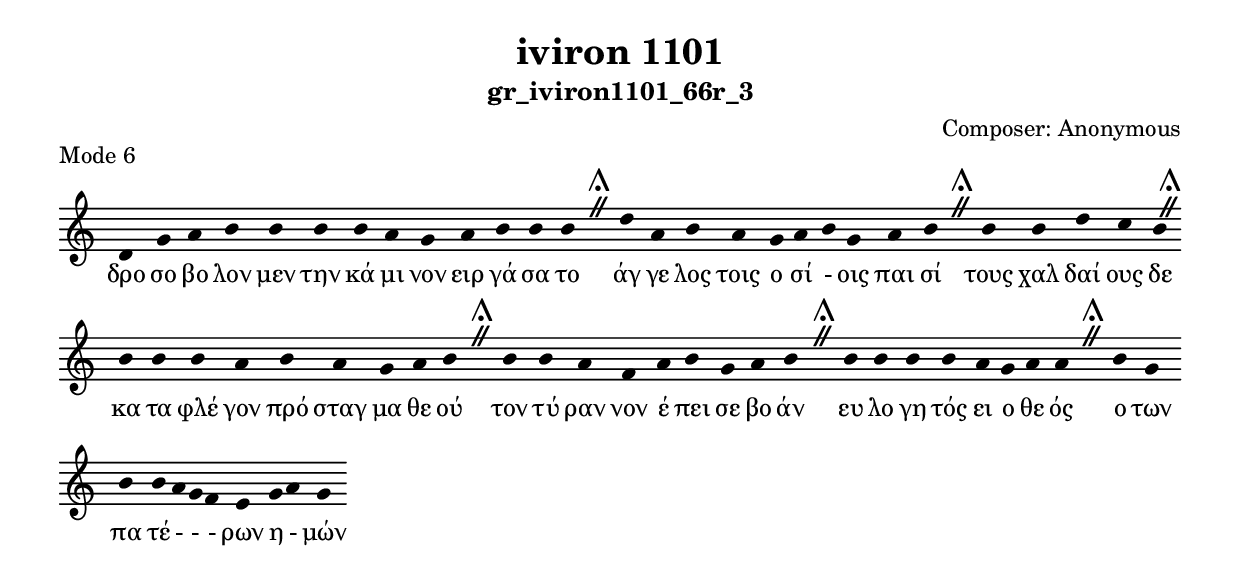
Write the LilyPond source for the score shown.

\include "gregorian.ly"

	\header {
 	  title = "iviron 1101"
	  subtitle = "gr_iviron1101_66r_3"
	  composer = "Composer: Αnonymous"
	  piece = "Mode 6"
	}

	chant = {
	  d'4 g'4 a'4 b'4 b'4 b'4 b'4 a'4 g'4 a'4 b'4 b'4 b'4 \divisioMaior
 d''4 a'4 b'4 a'4 g'4 a'4 b'4 g'4 a'4 b'4 \divisioMaior
 b'4 b'4 d''4 c''4 b'4 \divisioMaior
 b'4 b'4 b'4 a'4 b'4 a'4 g'4 a'4 b'4 \divisioMaior
 b'4 b'4 a'4 f'4 a'4 b'4 g'4 a'4 b'4 \divisioMaior
 b'4 b'4 b'4 b'4 a'4 g'4 a'4 a'4 \divisioMaior
 b'4 g'4 b'4 b'4 a'4 g'4 f'4 e'4 g'4 a'4 g'4\finalis
	}

	verba = \lyricmode {δρο σο βο λον μεν την κά μι νον ειρ γά σα το 
άγ γε λος τοις ο σί - οις παι σί 
τους χαλ δαί ους δε 
κα τα φλέ γον πρό σταγ μα θε ού 
τον τύ ραν νον έ πει σε βο άν 
ευ λο γη τός ει ο θε ός 
ο των πα τέ -  -  - ρων η - μών 
	}


	\score {
	  \new Staff <<
	  \new Voice = "melody" \chant
	  \new Lyrics = "one" \lyricsto melody \verba
	  >>
	  \layout {
	    \context {
	      \Staff
	      \remove "Time_signature_engraver"
	      \remove "Bar_engraver"
	    }
	    \context {
	      \Voice
	      \remove "Stem_engraver"
	    }
	  }
	}